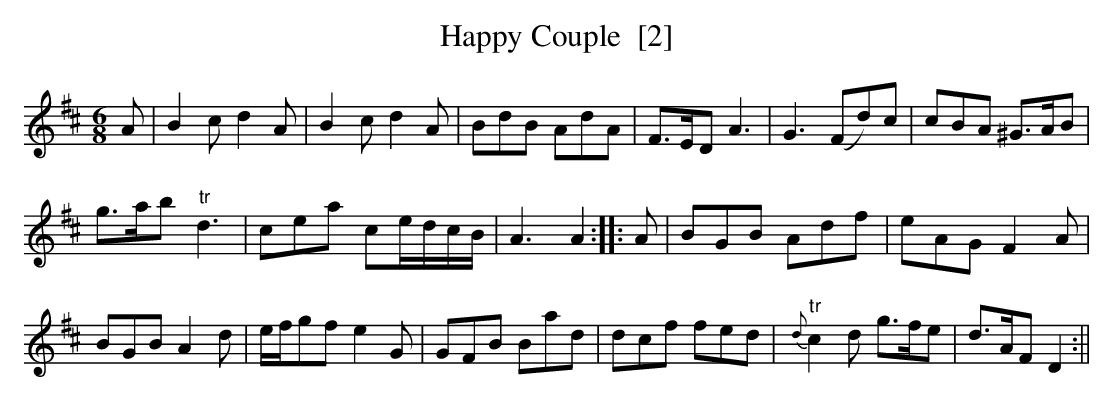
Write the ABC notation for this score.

X:1
T:Happy Couple  [2]
M:6/8
L:1/8
K:D
A|B2c d2A|B2c d2A|BdB AdA|F>ED A3|G3 (Fd)c|cBA ^G>AB|
g>ab "tr"d3|cea ce/d/c/B/|A3 A2::A|BGB Adf|eAG F2A|
BGB A2d|e/f/gf e2G|GFB Bad|dcf fed|{d}"tr"c2d g>fe|d>AF D2:||
